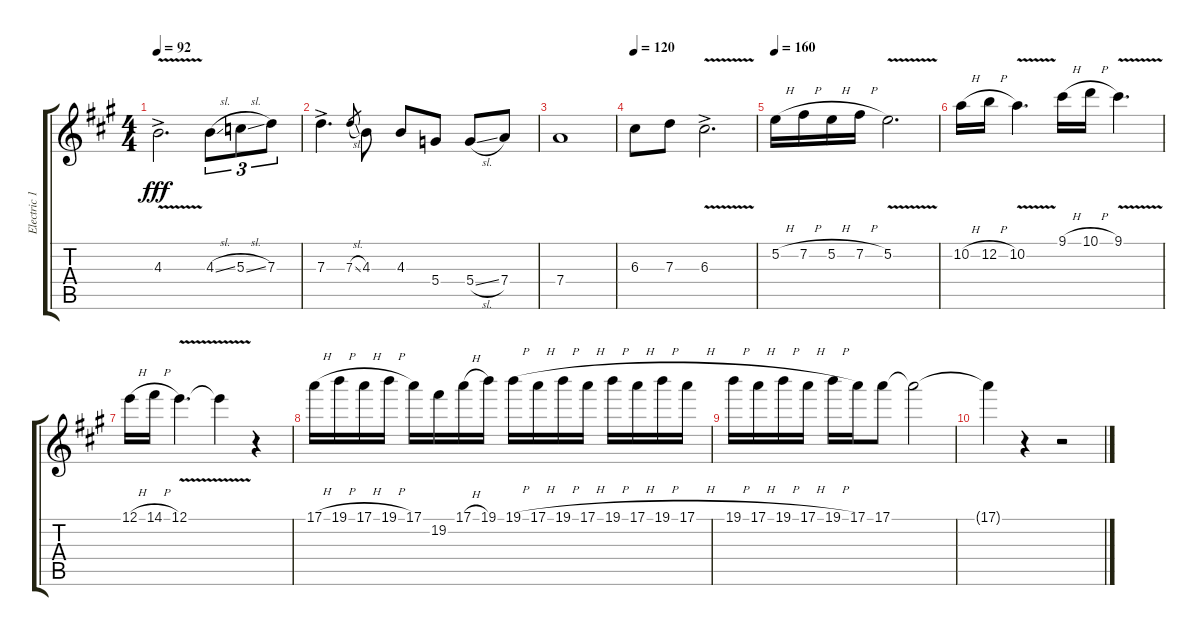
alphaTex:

\track ("Electric 1" "Electric 1") {instrument distortionguitar}
\staff {score tabs}
\tuning (E4 B3 G3 D3 A2 E2) {hide}
\ts (4 4)
\tempo 92
\clef g2
\ks a
4.3{v ac}.2{d dy fff} 4.3{sl}.8{tu (3 2)} 5.3{sl}.8{tu (3 2)} 7.3.8{tu (3 2)} |
7.3{ac}.4{d} 7.3{sl}.8{gr} 4.3.8 4.3.8 5.4.8 5.4{sl}.8 7.4.8 |
7.4.1 |
\tempo 120
6.3.8 7.3.8 6.3{v ac}.2{d} |
\tempo 160
5.2{h}.16 7.2{h}.16 5.2{h}.16 7.2{h}.16 5.2{v}.2{d} |
10.2{h}.16 12.2{h}.16 10.2{v}.4{d} 9.1{h}.16 10.1{h}.16 9.1{v}.4{d} |
12.1{h}.16 14.1{h}.16 12.1{v}.4{d} 12.1{v t}.4 r.4 |
17.1{h}.16 19.1{h}.16 17.1{h}.16 19.1{h}.16 17.1.16 19.2.16 17.1{h}.16 19.1.16 19.1{h}.16 17.1{h}.16 19.1{h}.16 17.1{h}.16 19.1{h}.16 17.1{h}.16 19.1{h}.16 17.1{h}.16 |
19.1{h}.16 17.1{h}.16 19.1{h}.16 17.1{h}.16 19.1{h}.16 17.1.16 17.1.8 17.1{t}.2 |
17.1{t}.4 r.4 r.2
